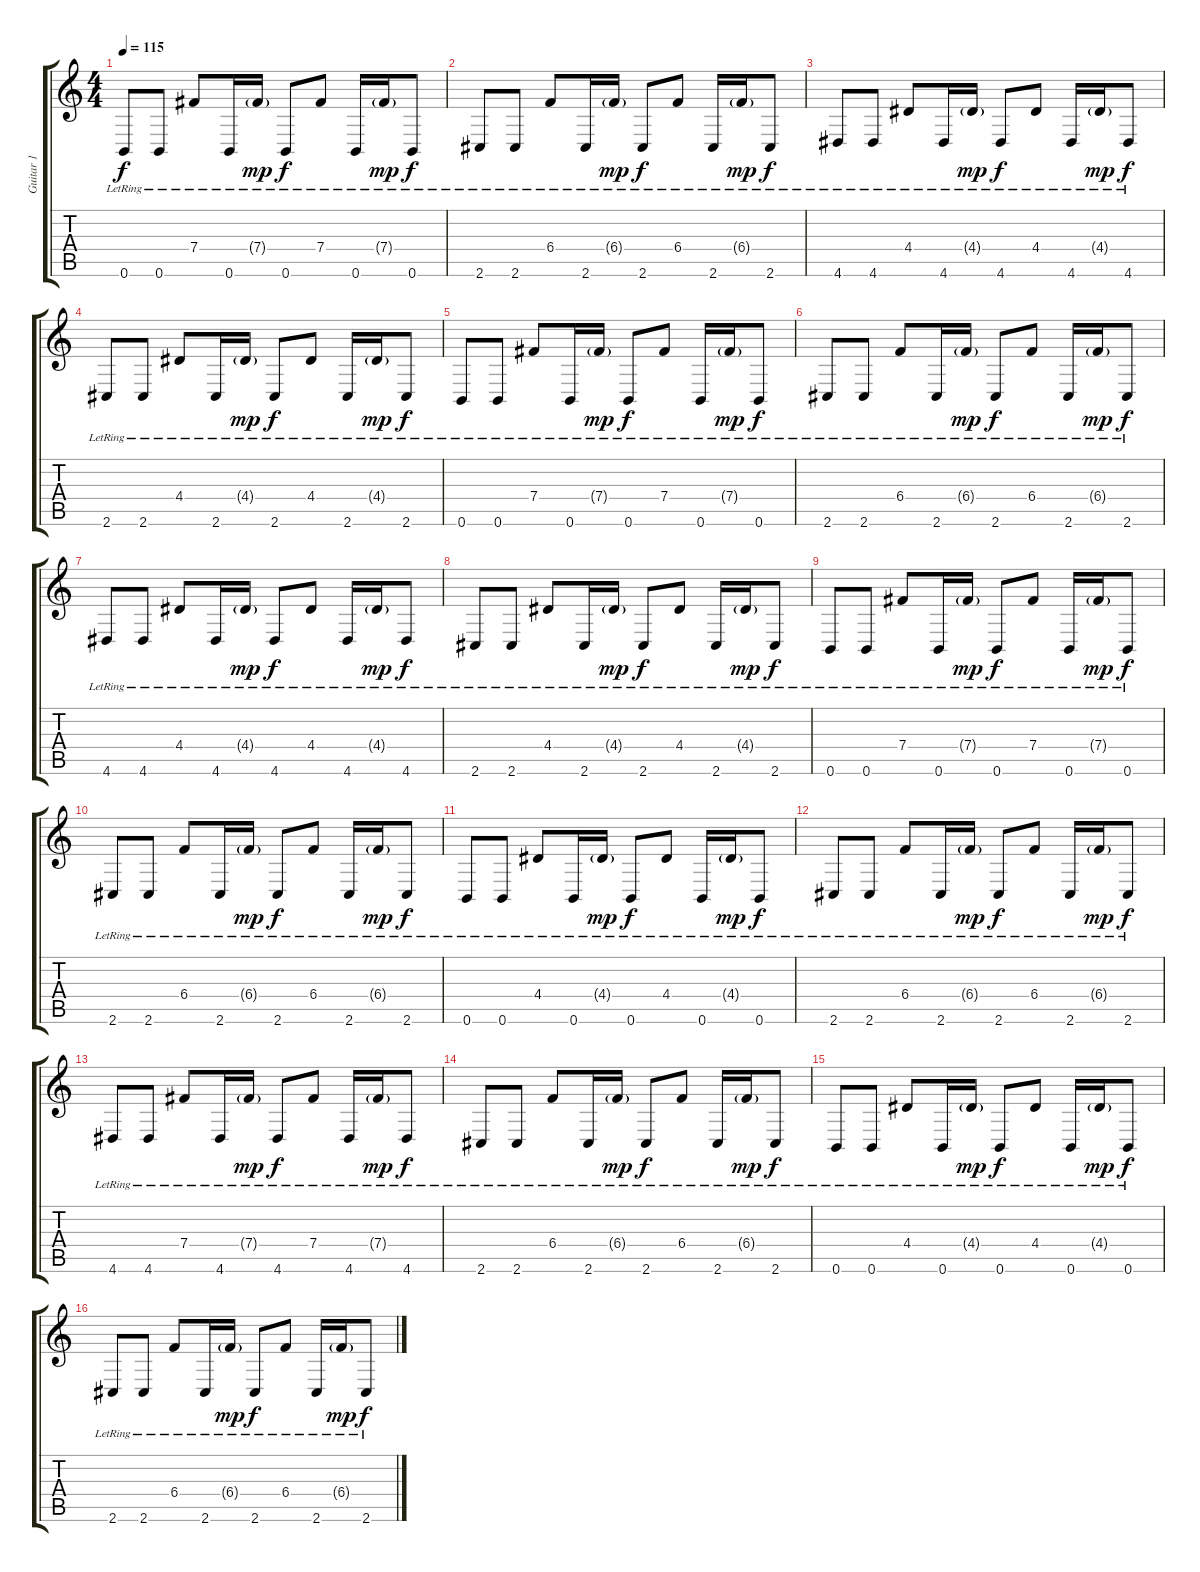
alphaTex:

\track ("Guitar 1" "Guitar 1") {instrument distortionguitar}
\staff {score tabs}
\tuning (Db4 Ab3 E3 B2 Gb2 B1) {hide}
\ts (4 4)
\tempo 115
\clef g2
\ks c
0.6{lr}.8{dy f} 0.6{lr}.8 7.4{lr}.8 0.6{lr}.16 7.4{g lr}.16{dy mp} 0.6{lr}.8{dy f} 7.4{lr}.8 0.6{lr}.16 7.4{g lr}.16{dy mp} 0.6{lr}.8{dy f} |
2.6{lr}.8 2.6{lr}.8 6.4{lr}.8 2.6{lr}.16 6.4{g lr}.16{dy mp} 2.6{lr}.8{dy f} 6.4{lr}.8 2.6{lr}.16 6.4{g lr}.16{dy mp} 2.6{lr}.8{dy f} |
4.6{lr}.8 4.6{lr}.8 4.4{lr}.8 4.6{lr}.16 4.4{g lr}.16{dy mp} 4.6{lr}.8{dy f} 4.4{lr}.8 4.6{lr}.16 4.4{g lr}.16{dy mp} 4.6{lr}.8{dy f} |
2.6{lr}.8 2.6{lr}.8 4.4{lr}.8 2.6{lr}.16 4.4{g lr}.16{dy mp} 2.6{lr}.8{dy f} 4.4{lr}.8 2.6{lr}.16 4.4{g lr}.16{dy mp} 2.6{lr}.8{dy f} |
0.6{lr}.8 0.6{lr}.8 7.4{lr}.8 0.6{lr}.16 7.4{g lr}.16{dy mp} 0.6{lr}.8{dy f} 7.4{lr}.8 0.6{lr}.16 7.4{g lr}.16{dy mp} 0.6{lr}.8{dy f} |
2.6{lr}.8 2.6{lr}.8 6.4{lr}.8 2.6{lr}.16 6.4{g lr}.16{dy mp} 2.6{lr}.8{dy f} 6.4{lr}.8 2.6{lr}.16 6.4{g lr}.16{dy mp} 2.6{lr}.8{dy f} |
4.6{lr}.8 4.6{lr}.8 4.4{lr}.8 4.6{lr}.16 4.4{g lr}.16{dy mp} 4.6{lr}.8{dy f} 4.4{lr}.8 4.6{lr}.16 4.4{g lr}.16{dy mp} 4.6{lr}.8{dy f} |
2.6{lr}.8 2.6{lr}.8 4.4{lr}.8 2.6{lr}.16 4.4{g lr}.16{dy mp} 2.6{lr}.8{dy f} 4.4{lr}.8 2.6{lr}.16 4.4{g lr}.16{dy mp} 2.6{lr}.8{dy f} |
0.6{lr}.8 0.6{lr}.8 7.4{lr}.8 0.6{lr}.16 7.4{g lr}.16{dy mp} 0.6{lr}.8{dy f} 7.4{lr}.8 0.6{lr}.16 7.4{g lr}.16{dy mp} 0.6{lr}.8{dy f} |
2.6{lr}.8 2.6{lr}.8 6.4{lr}.8 2.6{lr}.16 6.4{g lr}.16{dy mp} 2.6{lr}.8{dy f} 6.4{lr}.8 2.6{lr}.16 6.4{g lr}.16{dy mp} 2.6{lr}.8{dy f} |
0.6{lr}.8 0.6{lr}.8 4.4{lr}.8 0.6{lr}.16 4.4{g lr}.16{dy mp} 0.6{lr}.8{dy f} 4.4{lr}.8 0.6{lr}.16 4.4{g lr}.16{dy mp} 0.6{lr}.8{dy f} |
2.6{lr}.8 2.6{lr}.8 6.4{lr}.8 2.6{lr}.16 6.4{g lr}.16{dy mp} 2.6{lr}.8{dy f} 6.4{lr}.8 2.6{lr}.16 6.4{g lr}.16{dy mp} 2.6{lr}.8{dy f} |
4.6{lr}.8 4.6{lr}.8 7.4{lr}.8 4.6{lr}.16 7.4{g lr}.16{dy mp} 4.6{lr}.8{dy f} 7.4{lr}.8 4.6{lr}.16 7.4{g lr}.16{dy mp} 4.6{lr}.8{dy f} |
2.6{lr}.8 2.6{lr}.8 6.4{lr}.8 2.6{lr}.16 6.4{g lr}.16{dy mp} 2.6{lr}.8{dy f} 6.4{lr}.8 2.6{lr}.16 6.4{g lr}.16{dy mp} 2.6{lr}.8{dy f} |
0.6{lr}.8 0.6{lr}.8 4.4{lr}.8 0.6{lr}.16 4.4{g lr}.16{dy mp} 0.6{lr}.8{dy f} 4.4{lr}.8 0.6{lr}.16 4.4{g lr}.16{dy mp} 0.6{lr}.8{dy f} |
2.6{lr}.8 2.6{lr}.8 6.4{lr}.8 2.6{lr}.16 6.4{g lr}.16{dy mp} 2.6{lr}.8{dy f} 6.4{lr}.8 2.6{lr}.16 6.4{g lr}.16{dy mp} 2.6{lr}.8{dy f}
